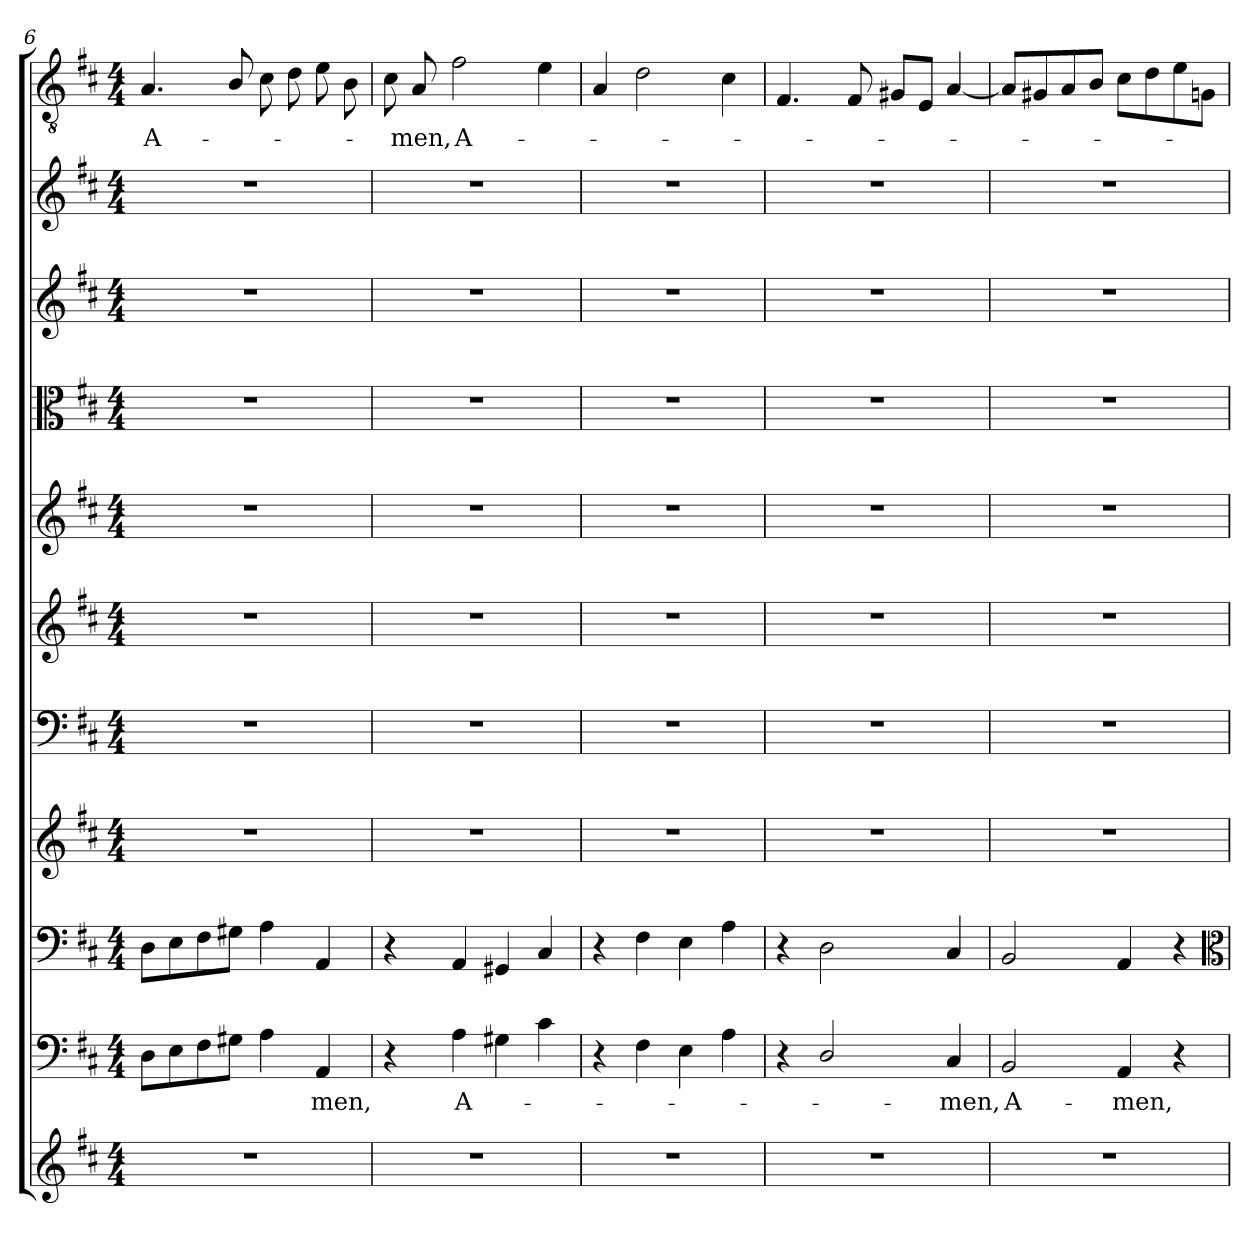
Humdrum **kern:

**kern	**kern	**text	**kern	**kern	**kern	**kern	**kern	**kern	**kern	**kern	**kern	**text
*part11	*part10	*part10	*part9	*part8	*part7	*part6	*part5	*part4	*part3	*part2	*part1	*part1
*staff11	*staff10	*staff10	*staff9	*staff8	*staff7	*staff6	*staff5	*staff4	*staff3	*staff2	*staff1	*staff1
*clefG2	*clefF4	*	*clefF4	*clefG2	*clefF4	*clefG2	*clefG2	*clefC3	*clefG2	*clefG2	*clefGv2	*
*k[f#c#]	*k[f#c#]	*	*k[f#c#]	*k[f#c#]	*k[f#c#]	*k[f#c#]	*k[f#c#]	*k[f#c#]	*k[f#c#]	*k[f#c#]	*k[f#c#]	*
*D:	*D:	*	*D:	*D:	*D:	*D:	*D:	*D:	*D:	*D:	*D:	*
*M4/4	*M4/4	*	*M4/4	*M4/4	*M4/4	*M4/4	*M4/4	*M4/4	*M4/4	*M4/4	*M4/4	*
=6	=6	=6	=6	=6	=6	=6	=6	=6	=6	=6	=6	=6
1r	8D\L	.	8D\L	1r	1r	1r	1r	1r	1r	1r	4.A/	A-
.	8E\	.	8E\	.	.	.	.	.	.	.	.	.
.	8F#\	.	8F#\	.	.	.	.	.	.	.	.	.
.	8G#X\J	.	8G#X\J	.	.	.	.	.	.	.	8B/	.
.	4A\	.	4A\	.	.	.	.	.	.	.	8c#\	.
.	.	.	.	.	.	.	.	.	.	.	8d\	.
.	4AA/	-men,	4AA/	.	.	.	.	.	.	.	8e\	.
.	.	.	.	.	.	.	.	.	.	.	8B\	.
=7	=7	=7	=7	=7	=7	=7	=7	=7	=7	=7	=7	=7
1r	4r	.	4r	1r	1r	1r	1r	1r	1r	1r	8c#\	.
.	.	.	.	.	.	.	.	.	.	.	8A/	-men,
.	4A\	A-	4AA/	.	.	.	.	.	.	.	2f#\	A-
.	4G#X\	.	4GG#X/	.	.	.	.	.	.	.	.	.
.	4c#\	.	4C#/	.	.	.	.	.	.	.	4e\	.
=8	=8	=8	=8	=8	=8	=8	=8	=8	=8	=8	=8	=8
1r	4r	.	4r	1r	1r	1r	1r	1r	1r	1r	4A/	.
.	4F#\	.	4F#\	.	.	.	.	.	.	.	2d\	.
.	4E\	.	4E\	.	.	.	.	.	.	.	.	.
.	4A\	.	4A\	.	.	.	.	.	.	.	4c#\	.
=9	=9	=9	=9	=9	=9	=9	=9	=9	=9	=9	=9	=9
1r	4r	.	4r	1r	1r	1r	1r	1r	1r	1r	4.F#/	.
.	2D/	.	2D\	.	.	.	.	.	.	.	.	.
.	.	.	.	.	.	.	.	.	.	.	8F#/	.
.	.	.	.	.	.	.	.	.	.	.	8G#X/L	.
.	.	.	.	.	.	.	.	.	.	.	8E/J	.
.	4C#/	-men,	4C#/	.	.	.	.	.	.	.	[4A/	.
=10	=10	=10	=10	=10	=10	=10	=10	=10	=10	=10	=10	=10
1r	2BB/	A-	2BB/	1r	1r	1r	1r	1r	1r	1r	8A/L]	.
.	.	.	.	.	.	.	.	.	.	.	8G#X/	.
.	.	.	.	.	.	.	.	.	.	.	8A/	.
.	.	.	.	.	.	.	.	.	.	.	8B/J	.
.	4AA/	-men,	4AA/	.	.	.	.	.	.	.	8c#\L	.
.	.	.	.	.	.	.	.	.	.	.	8d\	.
.	4r	.	4r	.	.	.	.	.	.	.	8e\	.
.	.	.	.	.	.	.	.	.	.	.	8Gn\J	.
*	*	*	*clefC3	*	*	*	*	*	*	*	*	*
=	=	=	=	=	=	=	=	=	=	=	=	=
*-	*-	*-	*-	*-	*-	*-	*-	*-	*-	*-	*-	*-
